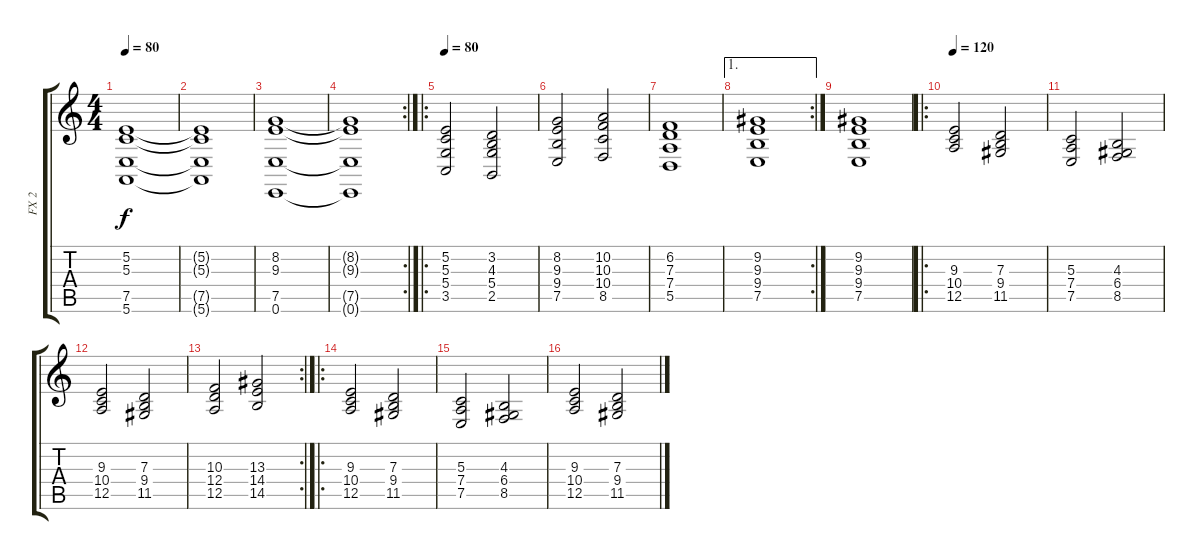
\track ("FX 2" "FX 2") {instrument fx2soundtrack}
\staff {score tabs}
\tuning (E4 B3 G3 D3 A2 E2) {hide}
\ts (4 4)
\tempo 80
\clef g2
\ks c
(5.2 5.3 7.5 5.6).1{dy f} |
(5.2{t} 5.3{t} 7.5{t} 5.6{t}).1 |
(8.2 9.3 7.5 0.6).1 |
\rc 2
(8.2{t} 9.3{t} 7.5{t} 0.6{t}).1 |
\ro
\tempo 80
(5.2 5.3 5.4 3.5).2 (3.2 4.3 5.4 2.5).2 |
(8.2 9.3 9.4 7.5).2 (10.2 10.3 10.4 8.5).2 |
(6.2 7.3 7.4 5.5).1 |
\ae 1
\rc 2
(9.2 9.3 9.4 7.5).1 |
(9.2 9.3 9.4 7.5).1 |
\ro
\tempo 120
(9.3 10.4 12.5).2{instrument choiraahs} (7.3 9.4 11.5).2 |
(5.3 7.4 7.5).2 (4.3 6.4 8.5).2 |
(9.3 10.4 12.5).2 (7.3 9.4 11.5).2 |
\rc 2
(10.3 12.4 12.5).2 (13.3 14.4 14.5).2 |
\ro
(9.3 10.4 12.5).2{instrument choiraahs} (7.3 9.4 11.5).2 |
(5.3 7.4 7.5).2 (4.3 6.4 8.5).2 |
(9.3 10.4 12.5).2 (7.3 9.4 11.5).2
